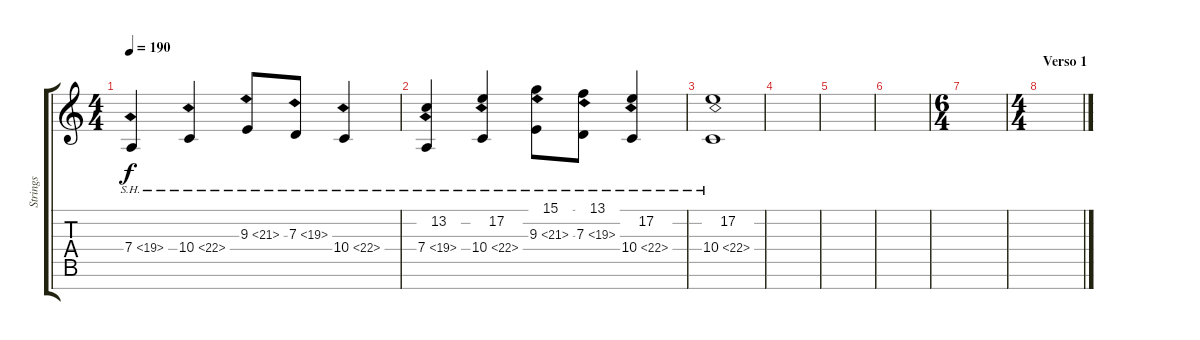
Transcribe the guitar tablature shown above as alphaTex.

\track ("Strings" "Strings") {instrument stringensemble1}
\staff {score tabs}
\tuning (E4 B3 G3 D3 A2 E2 B1) {hide}
\ts (4 4)
\tempo 190
\clef g2
\ks c
7.4{sh 12}.4{dy f} 10.4{sh 12}.4 9.3{sh 12}.8 7.3{sh 12}.8 10.4{sh 12}.4 |
(13.2 7.4{sh 12}).4 (17.2 10.4{sh 12}).4 (15.1 9.3{sh 12}).8 (13.1 7.3{sh 12}).8 (17.2 10.4{sh 12}).4 |
(17.2 10.4{sh 12}).1 |
\section ("" "")
|
|
|
\ts (6 4)
|
\ts (4 4)
\section ("" "Verso 1")
